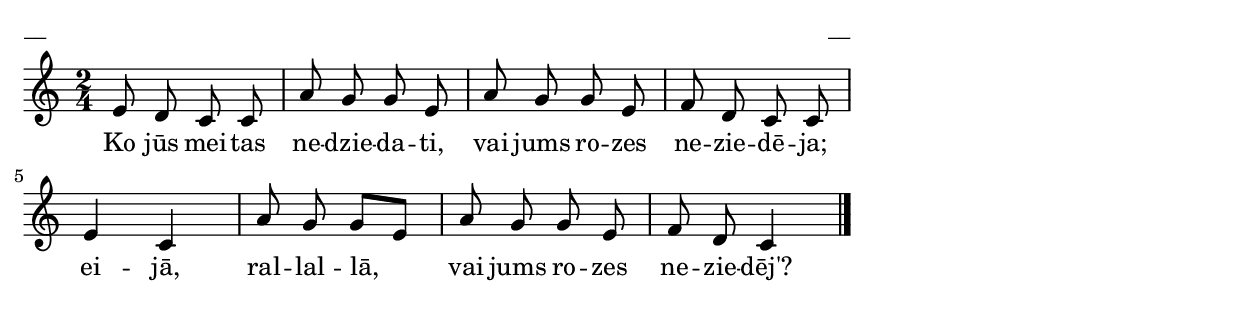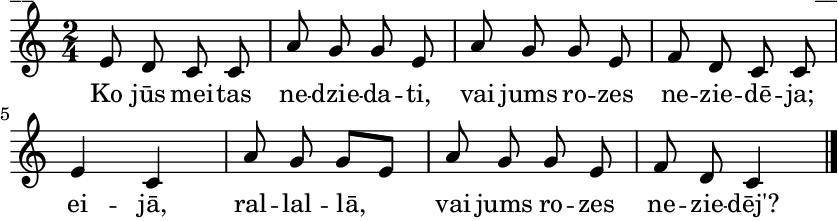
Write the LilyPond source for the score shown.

\version "2.13.18"
#(ly:set-option 'crop #t)

%\header {
%    title = "Ko jūs meitas nedziedati"
%}
\paper {
line-width = 14\cm
left-margin = 0.4\cm
between-system-padding = 0.1\cm
between-system-space = 0.1\cm
}
\layout {
indent = #0
ragged-last = ##f
}


voiceA = \relative c' {
\clef "treble"
\key c \major
\time 2/4
e8 d c c |
a'8 g g e |
a8 g g e |
f8 d c c |
e4 c |
a'8 g g[ e] |
a8 g g e |
f8 d c4 |
\bar "|."
} 


lyricA = \lyricmode {
Ko jūs mei -- tas ne -- dzie -- da -- ti, vai jums ro -- zes ne -- zie -- dē -- ja;
ei -- jā, ral -- lal -- lā, vai jums ro -- zes ne -- zie -- dēj'?
} 


fullScore = <<
\new Staff {
<<
\new Voice = "voiceA" { \oneVoice \autoBeamOff \voiceA }
\new Lyrics \lyricsto "voiceA" \lyricA
>>
}
>>

\score {
\fullScore
\header { piece = "__" opus = "__" }
}
\markup { \with-color #(x11-color 'white) \sans \smaller "__" }
\score {
\unfoldRepeats
\fullScore
\midi {
\context { \Staff \remove "Staff_performer" }
\context { \Voice \consists "Staff_performer" }
}
}



